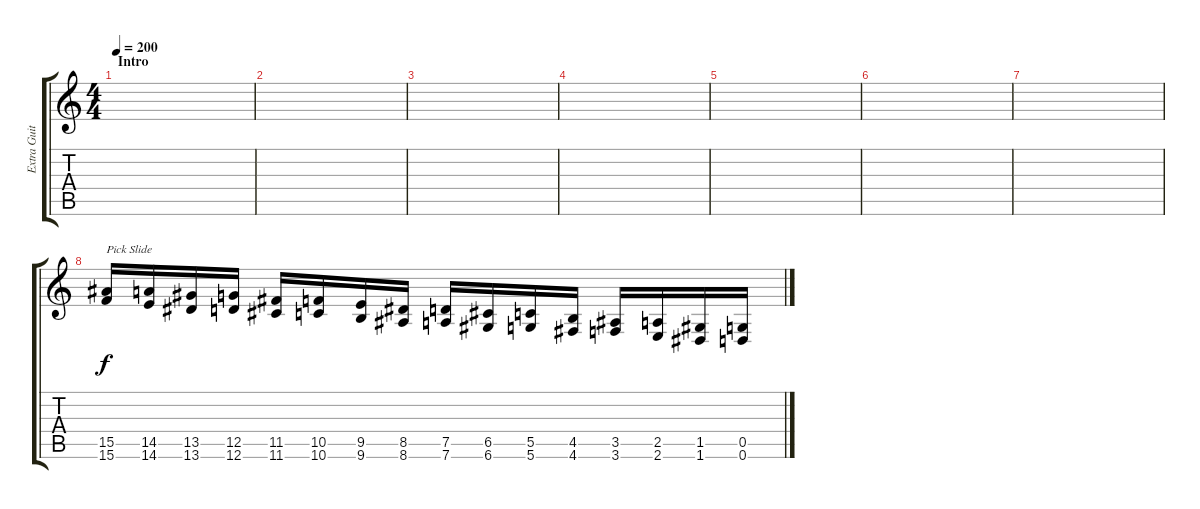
\track ("Extra Guitar" "Extra Guit") {instrument distortionguitar}
\staff {score tabs}
\tuning (D4 A3 F3 C3 G2 D2) {hide}
\ts (4 4)
\section ("" "Intro")
\tempo 200
\clef g2
\ks c
|
|
|
|
|
|
|
(15.5 15.6).16{txt "Pick Slide" instrument guitarfretnoise} (14.5 14.6).16 (13.5 13.6).16 (12.5 12.6).16 (11.5 11.6).16 (10.5 10.6).16 (9.5 9.6).16 (8.5 8.6).16 (7.5 7.6).16 (6.5 6.6).16 (5.5 5.6).16 (4.5 4.6).16 (3.5 3.6).16 (2.5 2.6).16 (1.5 1.6).16 (0.5 0.6).16
